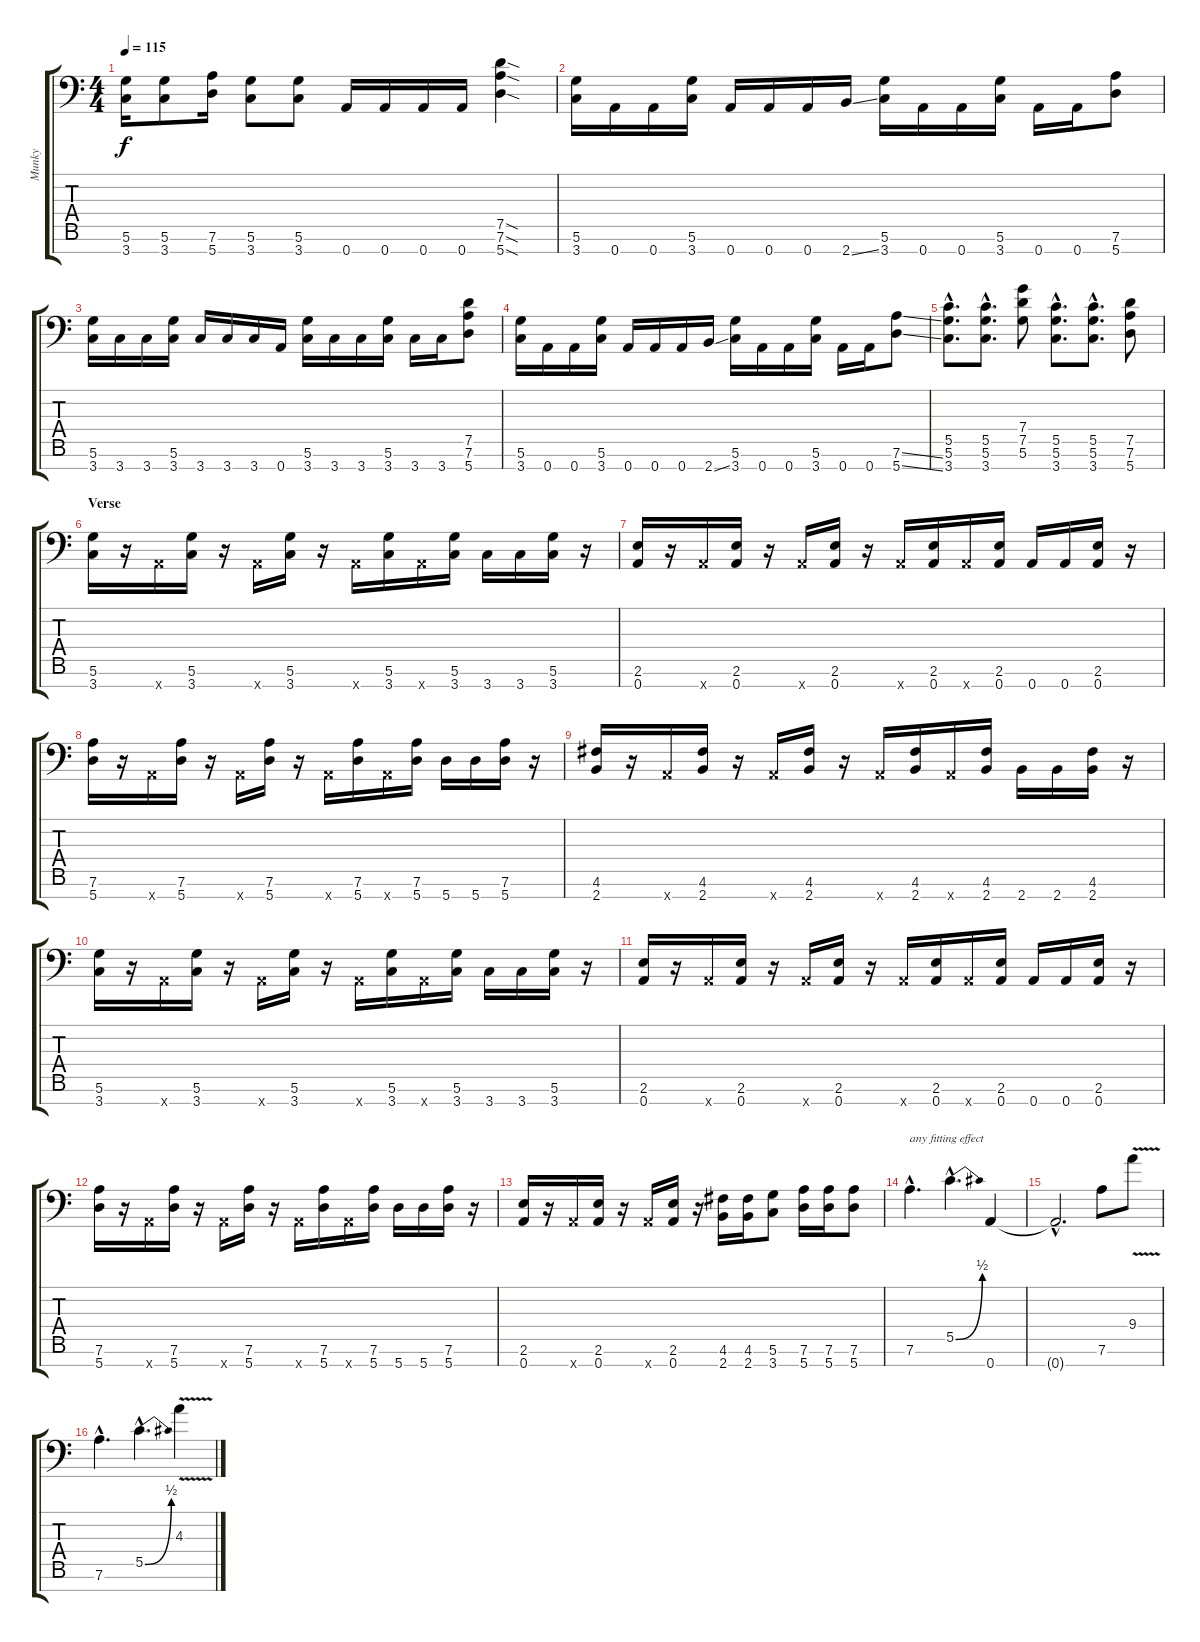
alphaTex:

\track ("Munky" "Munky") {instrument distortionguitar}
\staff {score tabs}
\tuning (D4 A3 F3 C3 G2 D2 A1) {hide}
\ts (4 4)
\tempo 115
\clef f4
\ks c
(5.6 3.7).16{dy f} (5.6 3.7).8 (7.6 5.7).16 (5.6 3.7).8 (5.6 3.7).8 0.7.16 0.7.16 0.7.16 0.7.16 (7.5{sod} 7.6{sod} 5.7{sod}).4 |
(5.6 3.7).16 0.7.16 0.7.16 (5.6 3.7).16 0.7.16 0.7.16 0.7.16 2.7{ss}.16 (5.6 3.7).16 0.7.16 0.7.16 (5.6 3.7).16 0.7.16 0.7.16 (7.6 5.7).8 |
(5.6 3.7).16 3.7.16 3.7.16 (5.6 3.7).16 3.7.16 3.7.16 3.7.16 0.7.16 (5.6 3.7).16 3.7.16 3.7.16 (5.6 3.7).16 3.7.16 3.7.16 (7.5 7.6 5.7).8 |
(5.6 3.7).16 0.7.16 0.7.16 (5.6 3.7).16 0.7.16 0.7.16 0.7.16 2.7{ss}.16 (5.6 3.7).16 0.7.16 0.7.16 (5.6 3.7).16 0.7.16 0.7.16 (7.6{ss} 5.7{ss}).8 |
(5.5{hac} 5.6{hac} 3.7{hac}).8{d} (5.5{hac} 5.6{hac} 3.7{hac}).8{d} (7.4 7.5 5.6).8 (5.5{hac} 5.6{hac} 3.7{hac}).8{d} (5.5{hac} 5.6{hac} 3.7{hac}).8{d} (7.5 7.6 5.7).8 |
\section ("" "Verse")
(5.6 3.7).16 r.16 0.7{x}.16 (5.6 3.7).16 r.16 0.7{x}.16 (5.6 3.7).16 r.16 0.7{x}.16 (5.6 3.7).16 0.7{x}.16 (5.6 3.7).16 3.7.16 3.7.16 (5.6 3.7).16 r.16 |
(2.6 0.7).16 r.16 0.7{x}.16 (2.6 0.7).16 r.16 0.7{x}.16 (2.6 0.7).16 r.16 0.7{x}.16 (2.6 0.7).16 0.7{x}.16 (2.6 0.7).16 0.7.16 0.7.16 (2.6 0.7).16 r.16 |
(7.6 5.7).16 r.16 0.7{x}.16 (7.6 5.7).16 r.16 0.7{x}.16 (7.6 5.7).16 r.16 0.7{x}.16 (7.6 5.7).16 0.7{x}.16 (7.6 5.7).16 5.7.16 5.7.16 (7.6 5.7).16 r.16 |
(4.6 2.7).16 r.16 0.7{x}.16 (4.6 2.7).16 r.16 0.7{x}.16 (4.6 2.7).16 r.16 0.7{x}.16 (4.6 2.7).16 0.7{x}.16 (4.6 2.7).16 2.7.16 2.7.16 (4.6 2.7).16 r.16 |
(5.6 3.7).16 r.16 0.7{x}.16 (5.6 3.7).16 r.16 0.7{x}.16 (5.6 3.7).16 r.16 0.7{x}.16 (5.6 3.7).16 0.7{x}.16 (5.6 3.7).16 3.7.16 3.7.16 (5.6 3.7).16 r.16 |
(2.6 0.7).16 r.16 0.7{x}.16 (2.6 0.7).16 r.16 0.7{x}.16 (2.6 0.7).16 r.16 0.7{x}.16 (2.6 0.7).16 0.7{x}.16 (2.6 0.7).16 0.7.16 0.7.16 (2.6 0.7).16 r.16 |
(7.6 5.7).16 r.16 0.7{x}.16 (7.6 5.7).16 r.16 0.7{x}.16 (7.6 5.7).16 r.16 0.7{x}.16 (7.6 5.7).16 0.7{x}.16 (7.6 5.7).16 5.7.16 5.7.16 (7.6 5.7).16 r.16 |
(2.6 0.7).16 r.16 0.7{x}.16 (2.6 0.7).16 r.16 0.7{x}.16 (2.6 0.7).16 r.16 (4.6 2.7).16 (4.6 2.7).16 (5.6 3.7).8 (7.6 5.7).16 (7.6 5.7).16 (7.6 5.7).8 |
7.6{hac}.4{d txt "any fitting effect" instrument electricguitarmuted} 5.5{be (bend 0 0 60 2) hac}.4{d} 0.7.4 |
0.7{hac t}.2{d} 7.6.8 9.4{v}.8 |
7.6{hac}.4{d} 5.5{be (bend 0 0 60 2) hac}.4{d} 4.3{v}.4
